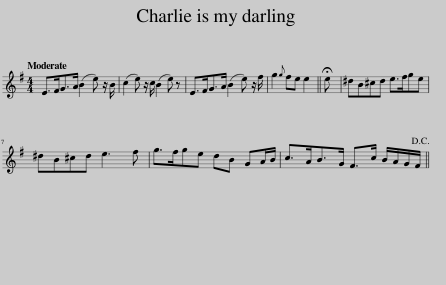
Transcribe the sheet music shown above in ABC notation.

X:1
L:1/8
Q:1/4=120
M:4/4
I:linebreak $
K:Emin
V:1 treble
V:1
 E>FG>A (B2 e) z/ B/ | (c2 e) z/ c/ (B2 e) z | E>FG>A (B2 e) z/ f/ | g2{g} fe e2 || !fermata!e | %5
 ^dB^cd e>fge |$ ^dB^cd e3 f | g>fge dB GA/B/ | c>AB>G F>c B/A/G/F/!D.C.! || %9
